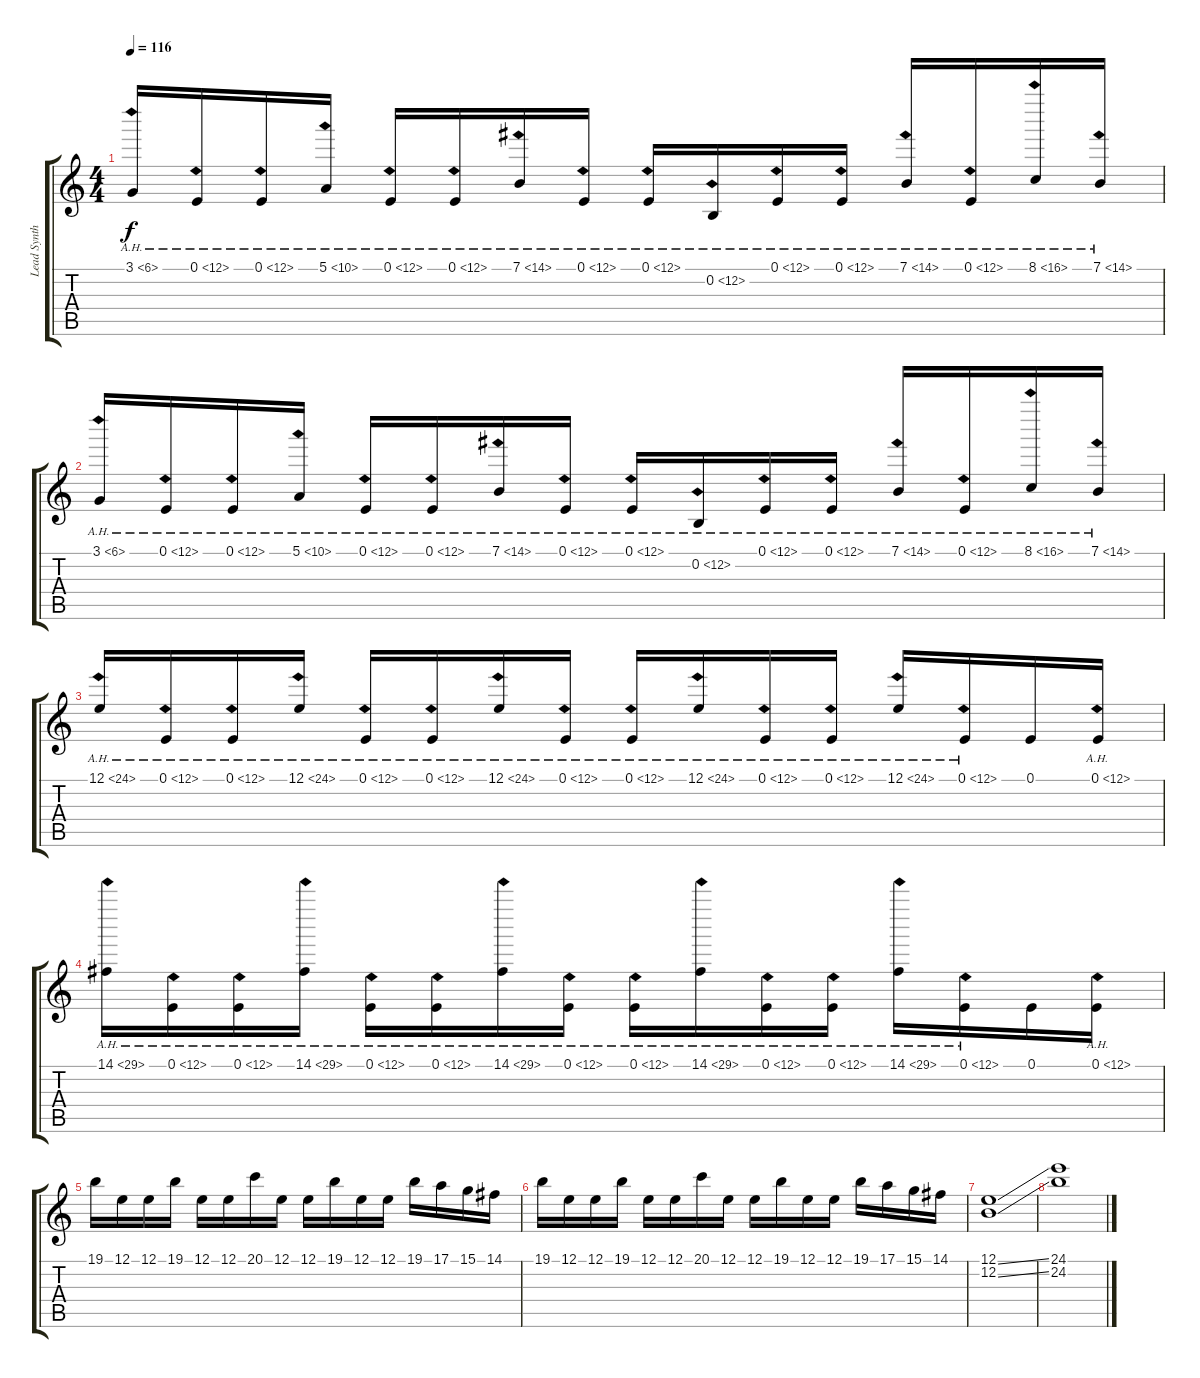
\track ("Lead Synth2" "Lead Synth") {instrument tremolostrings}
\staff {score tabs}
\tuning (E4 B3 G3 D3 A2 E2) {hide}
\ts (4 4)
\tempo 116
\clef g2
\ks c
3.1{ah 3}.16{dy f} 0.1{ah 12}.16 0.1{ah 12}.16 5.1{ah 5}.16 0.1{ah 12}.16 0.1{ah 12}.16 7.1{ah 7}.16 0.1{ah 12}.16 0.1{ah 12}.16 0.2{ah 12}.16 0.1{ah 12}.16 0.1{ah 12}.16 7.1{ah 7}.16 0.1{ah 12}.16 8.1{ah 8}.16 7.1{ah 7}.16 |
3.1{ah 3}.16 0.1{ah 12}.16 0.1{ah 12}.16 5.1{ah 5}.16 0.1{ah 12}.16 0.1{ah 12}.16 7.1{ah 7}.16 0.1{ah 12}.16 0.1{ah 12}.16 0.2{ah 12}.16 0.1{ah 12}.16 0.1{ah 12}.16 7.1{ah 7}.16 0.1{ah 12}.16 8.1{ah 8}.16 7.1{ah 7}.16 |
12.1{ah 12}.16 0.1{ah 12}.16 0.1{ah 12}.16 12.1{ah 12}.16 0.1{ah 12}.16 0.1{ah 12}.16 12.1{ah 12}.16 0.1{ah 12}.16 0.1{ah 12}.16 12.1{ah 12}.16 0.1{ah 12}.16 0.1{ah 12}.16 12.1{ah 12}.16 0.1{ah 12}.16 0.1.16 0.1{ah 12}.16 |
14.1{ah 15}.16 0.1{ah 12}.16 0.1{ah 12}.16 14.1{ah 15}.16 0.1{ah 12}.16 0.1{ah 12}.16 14.1{ah 15}.16 0.1{ah 12}.16 0.1{ah 12}.16 14.1{ah 15}.16 0.1{ah 12}.16 0.1{ah 12}.16 14.1{ah 15}.16 0.1{ah 12}.16 0.1.16 0.1{ah 12}.16 |
19.1.16 12.1.16 12.1.16 19.1.16 12.1.16 12.1.16 20.1.16 12.1.16 12.1.16 19.1.16 12.1.16 12.1.16 19.1.16 17.1.16 15.1.16 14.1.16 |
19.1.16 12.1.16 12.1.16 19.1.16 12.1.16 12.1.16 20.1.16 12.1.16 12.1.16 19.1.16 12.1.16 12.1.16 19.1.16 17.1.16 15.1.16 14.1.16 |
(12.1{ss} 12.2{ss}).1 |
(24.1 24.2).1
